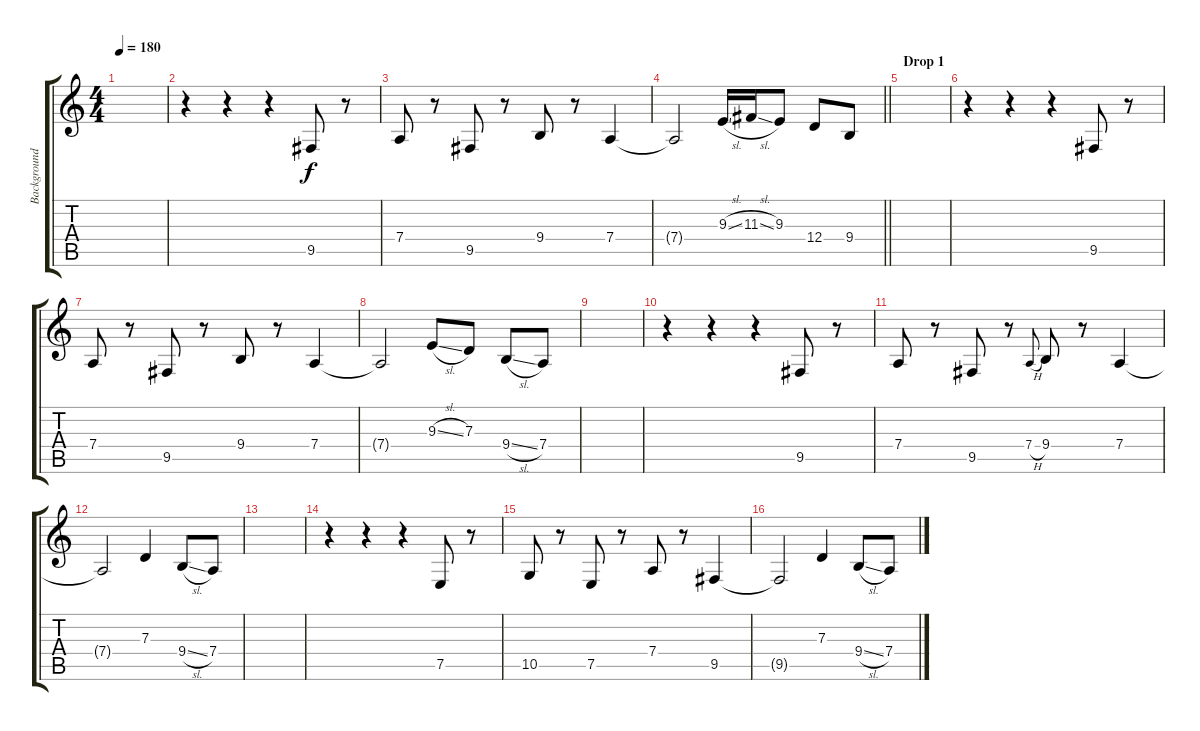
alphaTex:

\track ("Background Sine" "Background") {instrument lead1square}
\staff {score tabs}
\tuning (E4 B3 G3 D3 A2 E2) {hide}
\ts (4 4)
\tempo 180
\clef g2
\ks c
|
r.4 r.4 r.4 9.5.8 r.8 |
7.4.8 r.8 9.5.8 r.8 9.4.8 r.8 7.4.4 |
\barLineRight lightlight
7.4{t}.2 9.3{sl}.16 11.3{sl}.16 9.3.8 12.4.8 9.4.8 |
\section ("" "Drop 1")
|
r.4 r.4 r.4 9.5.8 r.8 |
7.4.8 r.8 9.5.8 r.8 9.4.8 r.8 7.4.4 |
7.4{t}.2 9.3{sl}.8 7.3.8 9.4{sl}.8 7.4.8 |
|
r.4 r.4 r.4 9.5.8 r.8 |
7.4.8 r.8 9.5.8 r.8 7.4{h}.8{gr onbeat} 9.4.8 r.8 7.4.4 |
7.4{t}.2 7.3.4 9.4{sl}.8 7.4.8 |
|
r.4 r.4 r.4 7.5.8 r.8 |
10.5.8 r.8 7.5.8 r.8 7.4.8 r.8 9.5.4 |
9.5{t}.2 7.3.4 9.4{sl}.8 7.4.8
